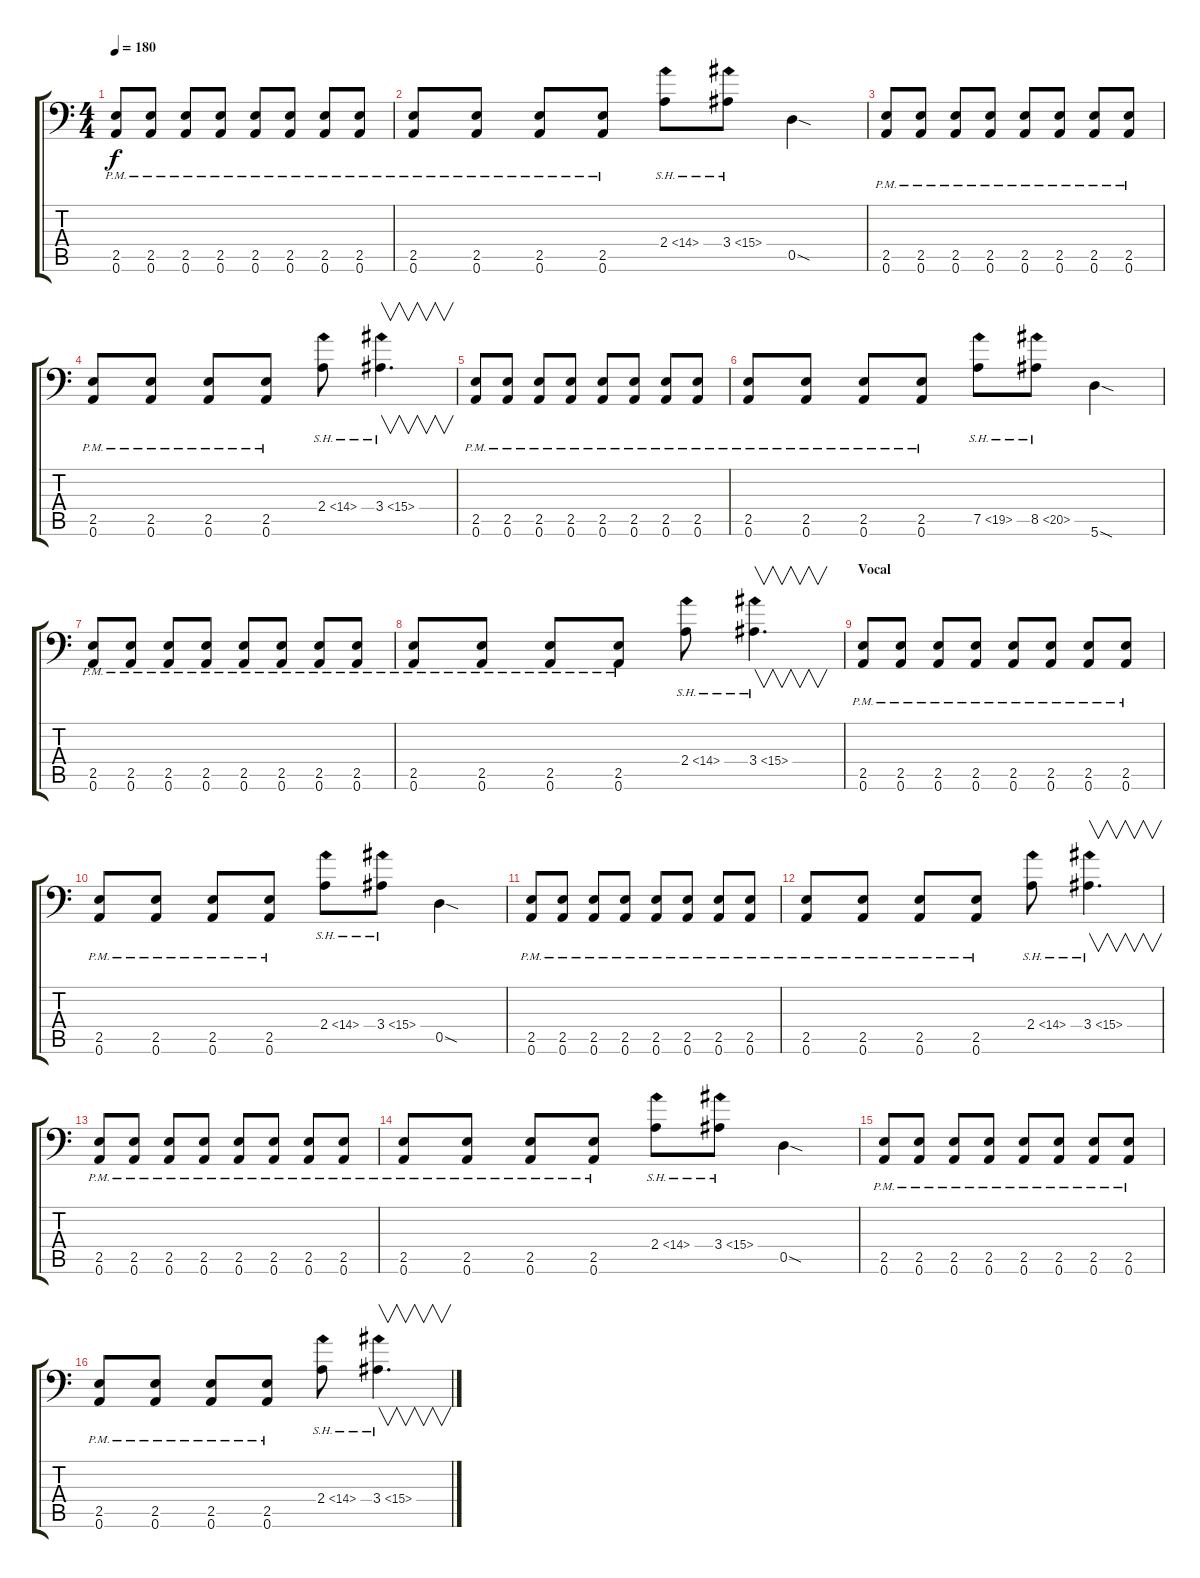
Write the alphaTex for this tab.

\track (" " " ") {mute instrument overdrivenguitar}
\staff {score tabs}
\tuning (A3 E3 C3 G2 D2 A1) {hide}
\ts (4 4)
\tempo 180
\clef f4
\ks c
(2.5{pm} 0.6{pm}).8{dy f} (2.5{pm} 0.6{pm}).8 (2.5{pm} 0.6{pm}).8 (2.5{pm} 0.6{pm}).8 (2.5{pm} 0.6{pm}).8 (2.5{pm} 0.6{pm}).8 (2.5{pm} 0.6{pm}).8 (2.5{pm} 0.6{pm}).8 |
(2.5{pm} 0.6{pm}).8 (2.5{pm} 0.6{pm}).8 (2.5{pm} 0.6{pm}).8 (2.5{pm} 0.6{pm}).8 2.4{sh 12}.8 3.4{sh 12}.8 0.5{sod}.4 |
(2.5{pm} 0.6{pm}).8 (2.5{pm} 0.6{pm}).8 (2.5{pm} 0.6{pm}).8 (2.5{pm} 0.6{pm}).8 (2.5{pm} 0.6{pm}).8 (2.5{pm} 0.6{pm}).8 (2.5{pm} 0.6{pm}).8 (2.5{pm} 0.6{pm}).8 |
(2.5{pm} 0.6{pm}).8 (2.5{pm} 0.6{pm}).8 (2.5{pm} 0.6{pm}).8 (2.5{pm} 0.6{pm}).8 2.4{sh 12}.8 3.4{sh 12}.4{v d} |
(2.5{pm} 0.6{pm}).8 (2.5{pm} 0.6{pm}).8 (2.5{pm} 0.6{pm}).8 (2.5{pm} 0.6{pm}).8 (2.5{pm} 0.6{pm}).8 (2.5{pm} 0.6{pm}).8 (2.5{pm} 0.6{pm}).8 (2.5{pm} 0.6{pm}).8 |
(2.5{pm} 0.6{pm}).8 (2.5{pm} 0.6{pm}).8 (2.5{pm} 0.6{pm}).8 (2.5{pm} 0.6{pm}).8 7.5{sh 12}.8 8.5{sh 12}.8 5.6{sod}.4 |
(2.5{pm} 0.6{pm}).8 (2.5{pm} 0.6{pm}).8 (2.5{pm} 0.6{pm}).8 (2.5{pm} 0.6{pm}).8 (2.5{pm} 0.6{pm}).8 (2.5{pm} 0.6{pm}).8 (2.5{pm} 0.6{pm}).8 (2.5{pm} 0.6{pm}).8 |
(2.5{pm} 0.6{pm}).8 (2.5{pm} 0.6{pm}).8 (2.5{pm} 0.6{pm}).8 (2.5{pm} 0.6{pm}).8 2.4{sh 12}.8 3.4{sh 12}.4{v d} |
\section ("" "Vocal")
(2.5{pm} 0.6{pm}).8 (2.5{pm} 0.6{pm}).8 (2.5{pm} 0.6{pm}).8 (2.5{pm} 0.6{pm}).8 (2.5{pm} 0.6{pm}).8 (2.5{pm} 0.6{pm}).8 (2.5{pm} 0.6{pm}).8 (2.5{pm} 0.6{pm}).8 |
(2.5{pm} 0.6{pm}).8 (2.5{pm} 0.6{pm}).8 (2.5{pm} 0.6{pm}).8 (2.5{pm} 0.6{pm}).8 2.4{sh 12}.8 3.4{sh 12}.8 0.5{sod}.4 |
(2.5{pm} 0.6{pm}).8 (2.5{pm} 0.6{pm}).8 (2.5{pm} 0.6{pm}).8 (2.5{pm} 0.6{pm}).8 (2.5{pm} 0.6{pm}).8 (2.5{pm} 0.6{pm}).8 (2.5{pm} 0.6{pm}).8 (2.5{pm} 0.6{pm}).8 |
(2.5{pm} 0.6{pm}).8 (2.5{pm} 0.6{pm}).8 (2.5{pm} 0.6{pm}).8 (2.5{pm} 0.6{pm}).8 2.4{sh 12}.8 3.4{sh 12}.4{v d} |
(2.5{pm} 0.6{pm}).8 (2.5{pm} 0.6{pm}).8 (2.5{pm} 0.6{pm}).8 (2.5{pm} 0.6{pm}).8 (2.5{pm} 0.6{pm}).8 (2.5{pm} 0.6{pm}).8 (2.5{pm} 0.6{pm}).8 (2.5{pm} 0.6{pm}).8 |
(2.5{pm} 0.6{pm}).8 (2.5{pm} 0.6{pm}).8 (2.5{pm} 0.6{pm}).8 (2.5{pm} 0.6{pm}).8 2.4{sh 12}.8 3.4{sh 12}.8 0.5{sod}.4 |
(2.5{pm} 0.6{pm}).8 (2.5{pm} 0.6{pm}).8 (2.5{pm} 0.6{pm}).8 (2.5{pm} 0.6{pm}).8 (2.5{pm} 0.6{pm}).8 (2.5{pm} 0.6{pm}).8 (2.5{pm} 0.6{pm}).8 (2.5{pm} 0.6{pm}).8 |
(2.5{pm} 0.6{pm}).8 (2.5{pm} 0.6{pm}).8 (2.5{pm} 0.6{pm}).8 (2.5{pm} 0.6{pm}).8 2.4{sh 12}.8 3.4{sh 12}.4{v d}
